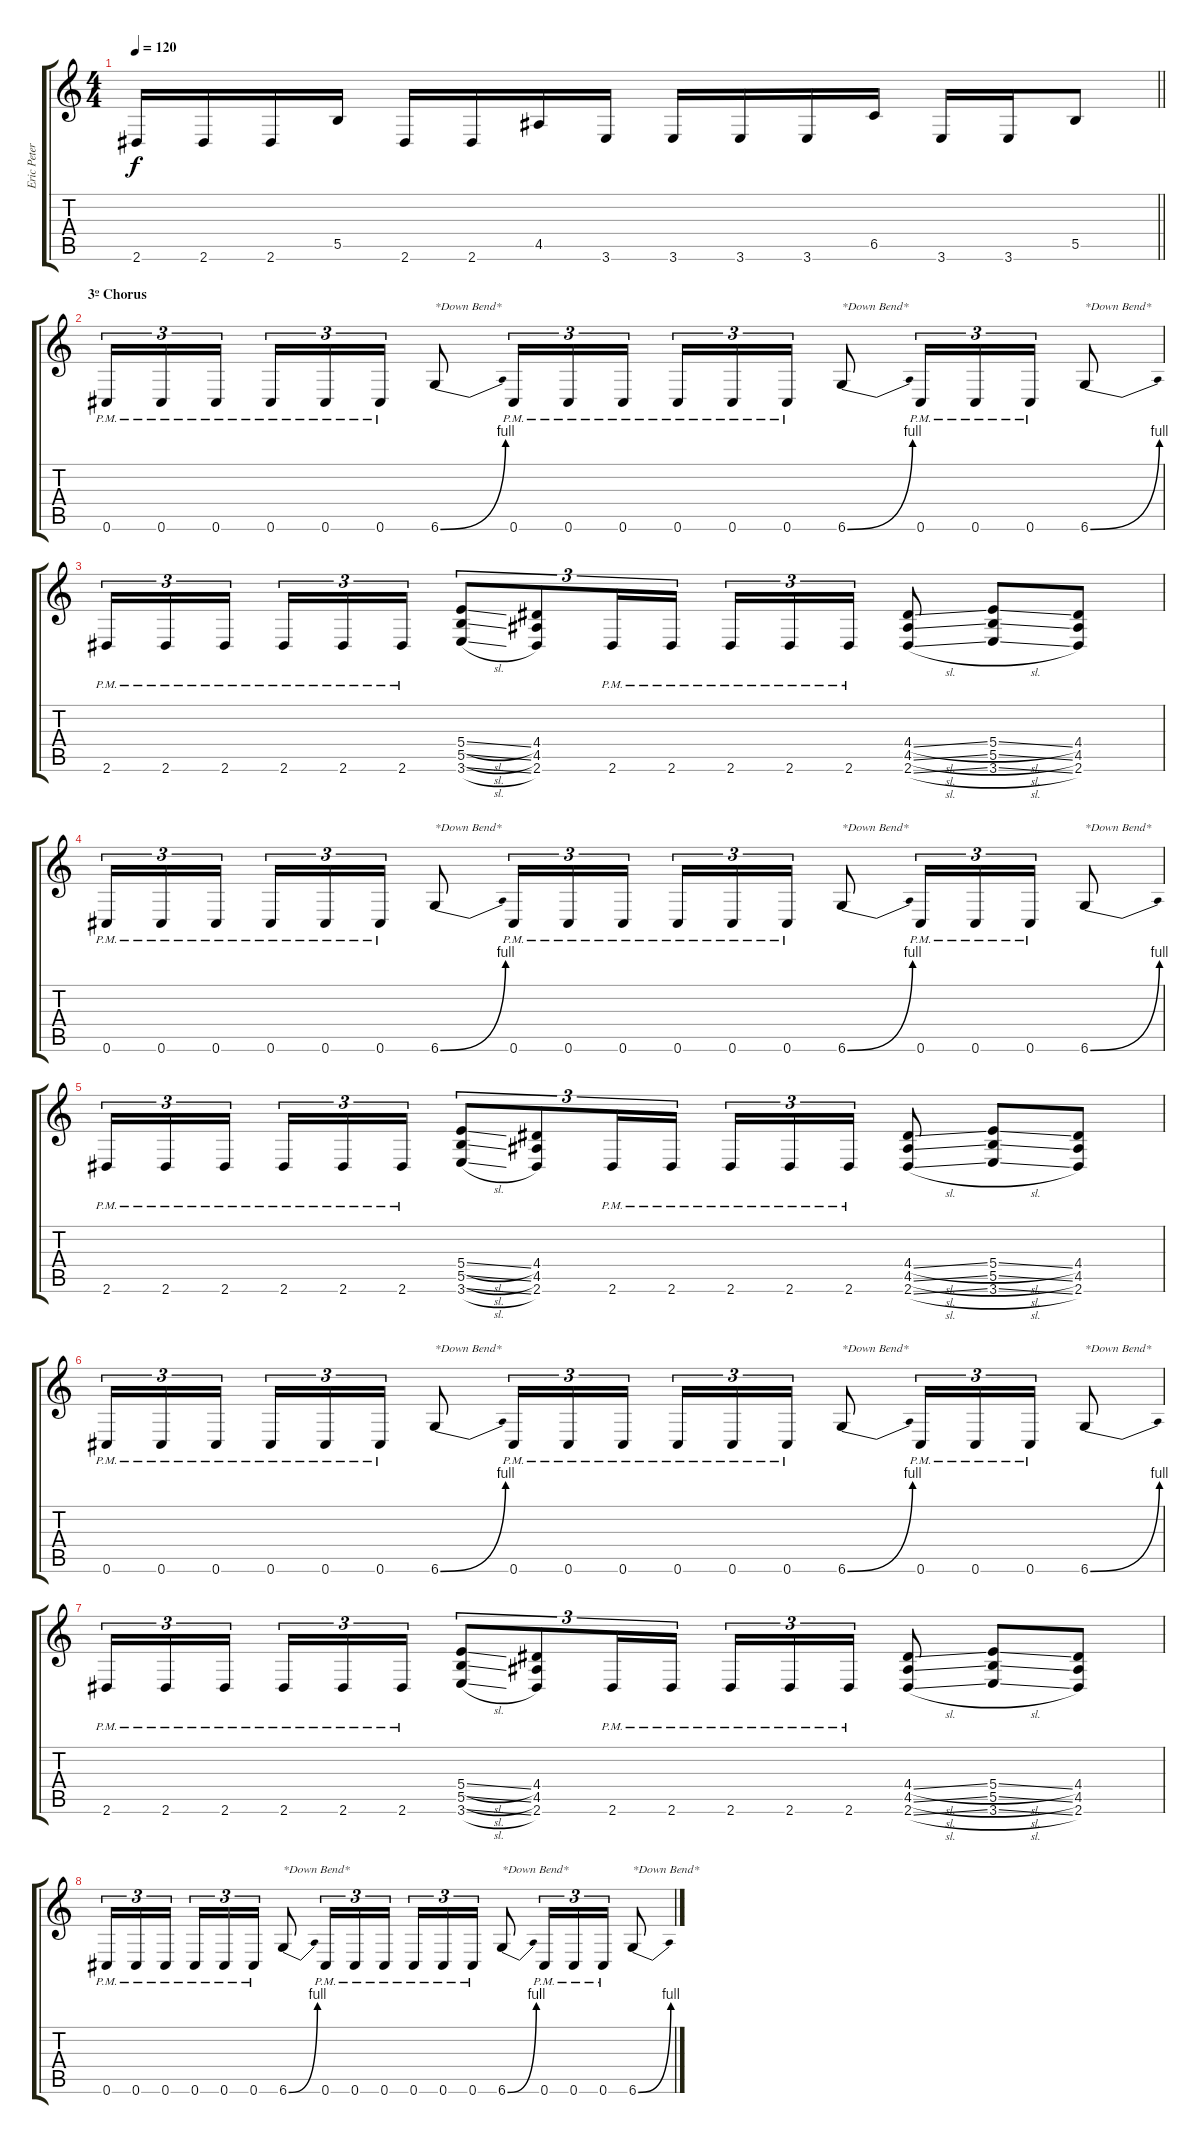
\track ("Eric Peterson" "Eric Peter") {instrument distortionguitar}
\staff {score tabs}
\tuning (Db4 Ab3 E3 B2 Gb2 Db2) {hide}
\ts (4 4)
\tempo 120
\clef g2
\barLineRight lightlight
\ks c
2.6.16{dy f} 2.6.16 2.6.16 5.5.16 2.6.16 2.6.16 4.5.16 3.6.16 3.6.16 3.6.16 3.6.16 6.5.16 3.6.16 3.6.16 5.5.8 |
\section ("" "3º Chorus")
0.6{pm}.16{tu (3 2)} 0.6{pm}.16{tu (3 2)} 0.6{pm}.16{tu (3 2) beam splitsecondary} 0.6{pm}.16{tu (3 2)} 0.6{pm}.16{tu (3 2)} 0.6{pm}.16{tu (3 2)} 6.6{be (bend 0 0 60 4)}.8{txt "*Down Bend*"} 0.6{pm}.16{tu (3 2)} 0.6{pm}.16{tu (3 2)} 0.6{pm}.16{tu (3 2)} 0.6{pm}.16{tu (3 2)} 0.6{pm}.16{tu (3 2)} 0.6{pm}.16{tu (3 2)} 6.6{be (bend 0 0 60 4)}.8{txt "*Down Bend*"} 0.6{pm}.16{tu (3 2)} 0.6{pm}.16{tu (3 2)} 0.6{pm}.16{tu (3 2)} 6.6{be (bend 0 0 60 4)}.8{txt "*Down Bend*"} |
2.6{pm}.16{tu (3 2)} 2.6{pm}.16{tu (3 2)} 2.6{pm}.16{tu (3 2) beam splitsecondary} 2.6{pm}.16{tu (3 2)} 2.6{pm}.16{tu (3 2)} 2.6{pm}.16{tu (3 2)} (5.4{sl} 5.5{sl} 3.6{sl}).8{tu (3 2)} (4.4 4.5 2.6).8{tu (3 2)} 2.6{pm}.16{tu (3 2)} 2.6{pm}.16{tu (3 2)} 2.6{pm}.16{tu (3 2)} 2.6{pm}.16{tu (3 2)} 2.6{pm}.16{tu (3 2)} (4.4{sl} 4.5{sl} 2.6{sl}).8 (5.4{sl} 5.5{sl} 3.6{sl}).8 (4.4 4.5 2.6).8 |
0.6{pm}.16{tu (3 2)} 0.6{pm}.16{tu (3 2)} 0.6{pm}.16{tu (3 2) beam splitsecondary} 0.6{pm}.16{tu (3 2)} 0.6{pm}.16{tu (3 2)} 0.6{pm}.16{tu (3 2)} 6.6{be (bend 0 0 60 4)}.8{txt "*Down Bend*"} 0.6{pm}.16{tu (3 2)} 0.6{pm}.16{tu (3 2)} 0.6{pm}.16{tu (3 2)} 0.6{pm}.16{tu (3 2)} 0.6{pm}.16{tu (3 2)} 0.6{pm}.16{tu (3 2)} 6.6{be (bend 0 0 60 4)}.8{txt "*Down Bend*"} 0.6{pm}.16{tu (3 2)} 0.6{pm}.16{tu (3 2)} 0.6{pm}.16{tu (3 2)} 6.6{be (bend 0 0 60 4)}.8{txt "*Down Bend*"} |
2.6{pm}.16{tu (3 2)} 2.6{pm}.16{tu (3 2)} 2.6{pm}.16{tu (3 2) beam splitsecondary} 2.6{pm}.16{tu (3 2)} 2.6{pm}.16{tu (3 2)} 2.6{pm}.16{tu (3 2)} (5.4{sl} 5.5{sl} 3.6{sl}).8{tu (3 2)} (4.4 4.5 2.6).8{tu (3 2)} 2.6{pm}.16{tu (3 2)} 2.6{pm}.16{tu (3 2)} 2.6{pm}.16{tu (3 2)} 2.6{pm}.16{tu (3 2)} 2.6{pm}.16{tu (3 2)} (4.4{sl} 4.5{sl} 2.6{sl}).8 (5.4{sl} 5.5{sl} 3.6{sl}).8 (4.4 4.5 2.6).8 |
0.6{pm}.16{tu (3 2)} 0.6{pm}.16{tu (3 2)} 0.6{pm}.16{tu (3 2) beam splitsecondary} 0.6{pm}.16{tu (3 2)} 0.6{pm}.16{tu (3 2)} 0.6{pm}.16{tu (3 2)} 6.6{be (bend 0 0 60 4)}.8{txt "*Down Bend*"} 0.6{pm}.16{tu (3 2)} 0.6{pm}.16{tu (3 2)} 0.6{pm}.16{tu (3 2)} 0.6{pm}.16{tu (3 2)} 0.6{pm}.16{tu (3 2)} 0.6{pm}.16{tu (3 2)} 6.6{be (bend 0 0 60 4)}.8{txt "*Down Bend*"} 0.6{pm}.16{tu (3 2)} 0.6{pm}.16{tu (3 2)} 0.6{pm}.16{tu (3 2)} 6.6{be (bend 0 0 60 4)}.8{txt "*Down Bend*"} |
2.6{pm}.16{tu (3 2)} 2.6{pm}.16{tu (3 2)} 2.6{pm}.16{tu (3 2) beam splitsecondary} 2.6{pm}.16{tu (3 2)} 2.6{pm}.16{tu (3 2)} 2.6{pm}.16{tu (3 2)} (5.4{sl} 5.5{sl} 3.6{sl}).8{tu (3 2)} (4.4 4.5 2.6).8{tu (3 2)} 2.6{pm}.16{tu (3 2)} 2.6{pm}.16{tu (3 2)} 2.6{pm}.16{tu (3 2)} 2.6{pm}.16{tu (3 2)} 2.6{pm}.16{tu (3 2)} (4.4{sl} 4.5{sl} 2.6{sl}).8 (5.4{sl} 5.5{sl} 3.6{sl}).8 (4.4 4.5 2.6).8 |
0.6{pm}.16{tu (3 2)} 0.6{pm}.16{tu (3 2)} 0.6{pm}.16{tu (3 2) beam splitsecondary} 0.6{pm}.16{tu (3 2)} 0.6{pm}.16{tu (3 2)} 0.6{pm}.16{tu (3 2)} 6.6{be (bend 0 0 60 4)}.8{txt "*Down Bend*"} 0.6{pm}.16{tu (3 2)} 0.6{pm}.16{tu (3 2)} 0.6{pm}.16{tu (3 2)} 0.6{pm}.16{tu (3 2)} 0.6{pm}.16{tu (3 2)} 0.6{pm}.16{tu (3 2)} 6.6{be (bend 0 0 60 4)}.8{txt "*Down Bend*"} 0.6{pm}.16{tu (3 2)} 0.6{pm}.16{tu (3 2)} 0.6{pm}.16{tu (3 2)} 6.6{be (bend 0 0 60 4)}.8{txt "*Down Bend*"}
